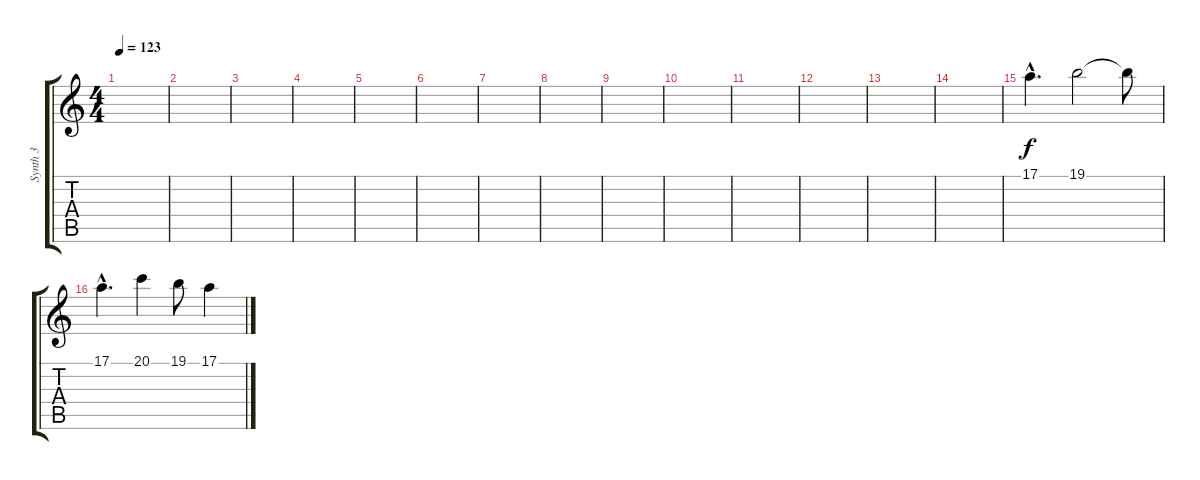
\track ("Synth 3" "Synth 3") {instrument pad8sweep}
\staff {score tabs}
\tuning (E4 B3 G3 D3 A2 E2) {hide}
\ts (4 4)
\tempo 123
\clef g2
\ks c
|
|
|
|
|
|
|
|
|
|
|
|
|
|
17.1{hac}.4{d} 19.1.2 19.1{t}.8 |
17.1{hac}.4{d} 20.1.4 19.1.8 17.1.4
